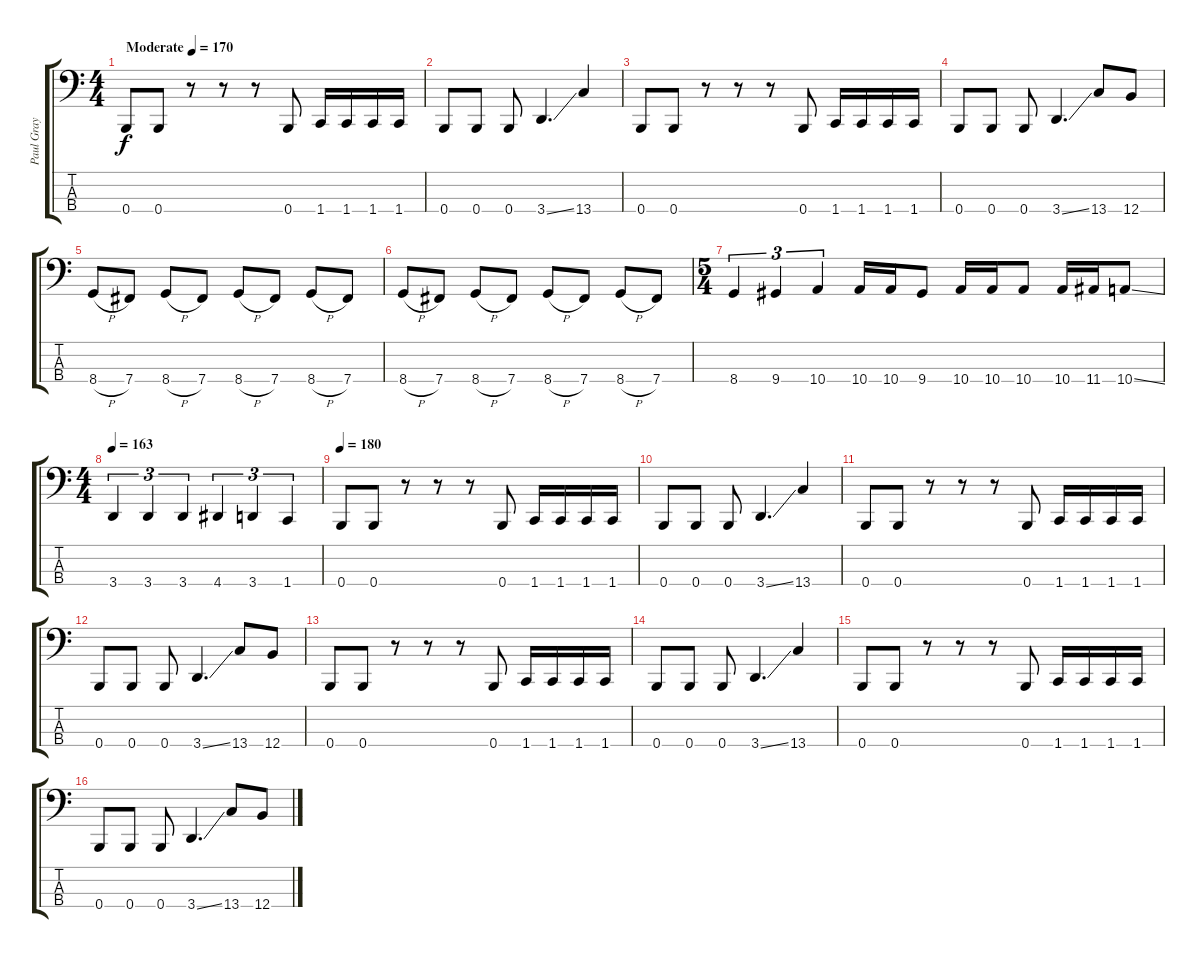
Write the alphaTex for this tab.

\track ("Paul Gray" "Paul Gray") {instrument electricbassfinger}
\staff {score tabs}
\tuning (E2 B1 Gb1 B0) {hide}
\ts (4 4)
\tempo (170 "Moderate")
\clef f4
\ks c
0.4.8{dy f instrument electricbassfinger} 0.4.8 r.8 r.8 r.8 0.4.8 1.4.16 1.4.16 1.4.16 1.4.16 |
0.4.8 0.4.8 0.4.8 3.4{ss}.4{d} 13.4.4 |
0.4.8 0.4.8 r.8 r.8 r.8 0.4.8 1.4.16 1.4.16 1.4.16 1.4.16 |
0.4.8 0.4.8 0.4.8 3.4{ss}.4{d} 13.4.8 12.4.8 |
8.4{h}.8 7.4.8 8.4{h}.8 7.4.8 8.4{h}.8 7.4.8 8.4{h}.8 7.4.8 |
8.4{h}.8 7.4.8 8.4{h}.8 7.4.8 8.4{h}.8 7.4.8 8.4{h}.8 7.4.8 |
\ts (5 4)
8.4.4{tu (3 2)} 9.4.4{tu (3 2)} 10.4.4{tu (3 2)} 10.4.16 10.4.16 9.4.8 10.4.16 10.4.16 10.4.8 10.4.16 11.4.16 10.4{ss}.8 |
\ts (4 4)
\tempo 163
3.4.4{tu (3 2)} 3.4.4{tu (3 2)} 3.4.4{tu (3 2)} 4.4.4{tu (3 2)} 3.4.4{tu (3 2)} 1.4.4{tu (3 2)} |
\tempo 180
0.4.8 0.4.8 r.8 r.8 r.8 0.4.8 1.4.16 1.4.16 1.4.16 1.4.16 |
0.4.8 0.4.8 0.4.8 3.4{ss}.4{d} 13.4.4 |
0.4.8 0.4.8 r.8 r.8 r.8 0.4.8 1.4.16 1.4.16 1.4.16 1.4.16 |
0.4.8 0.4.8 0.4.8 3.4{ss}.4{d} 13.4.8 12.4.8 |
0.4.8 0.4.8 r.8 r.8 r.8 0.4.8 1.4.16 1.4.16 1.4.16 1.4.16 |
0.4.8 0.4.8 0.4.8 3.4{ss}.4{d} 13.4.4 |
0.4.8 0.4.8 r.8 r.8 r.8 0.4.8 1.4.16 1.4.16 1.4.16 1.4.16 |
0.4.8 0.4.8 0.4.8 3.4{ss}.4{d} 13.4.8 12.4.8
